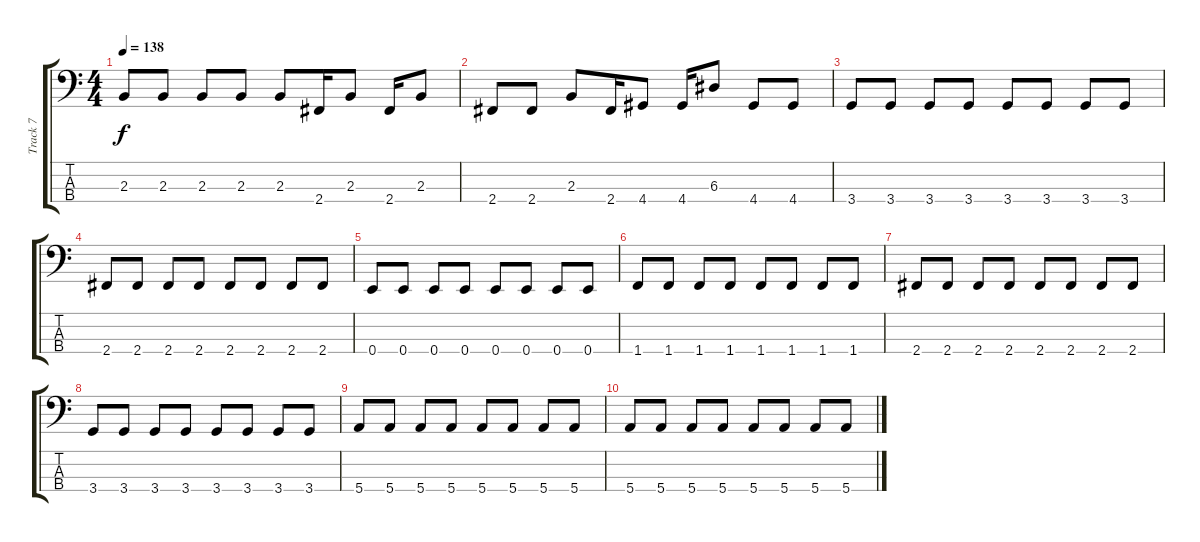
\track ("Track 7" "Track 7") {instrument electricbasspick}
\staff {score tabs}
\tuning (G2 D2 A1 E1) {hide}
\ts (4 4)
\tempo 138
\clef f4
\ks c
2.3.8{dy f} 2.3.8 2.3.8 2.3.8 2.3.8 2.4.16 2.3.8 2.4.16 2.3.8 |
2.4.8 2.4.8 2.3.8 2.4.16 4.4.8 4.4.16 6.3.8 4.4.8 4.4.8 |
3.4.8 3.4.8 3.4.8 3.4.8 3.4.8 3.4.8 3.4.8 3.4.8 |
2.4.8 2.4.8 2.4.8 2.4.8 2.4.8 2.4.8 2.4.8 2.4.8 |
0.4.8 0.4.8 0.4.8 0.4.8 0.4.8 0.4.8 0.4.8 0.4.8 |
1.4.8 1.4.8 1.4.8 1.4.8 1.4.8 1.4.8 1.4.8 1.4.8 |
2.4.8 2.4.8 2.4.8 2.4.8 2.4.8 2.4.8 2.4.8 2.4.8 |
3.4.8 3.4.8 3.4.8 3.4.8 3.4.8 3.4.8 3.4.8 3.4.8 |
5.4.8 5.4.8 5.4.8 5.4.8 5.4.8 5.4.8 5.4.8 5.4.8 |
5.4.8 5.4.8 5.4.8 5.4.8 5.4.8 5.4.8 5.4.8 5.4.8
